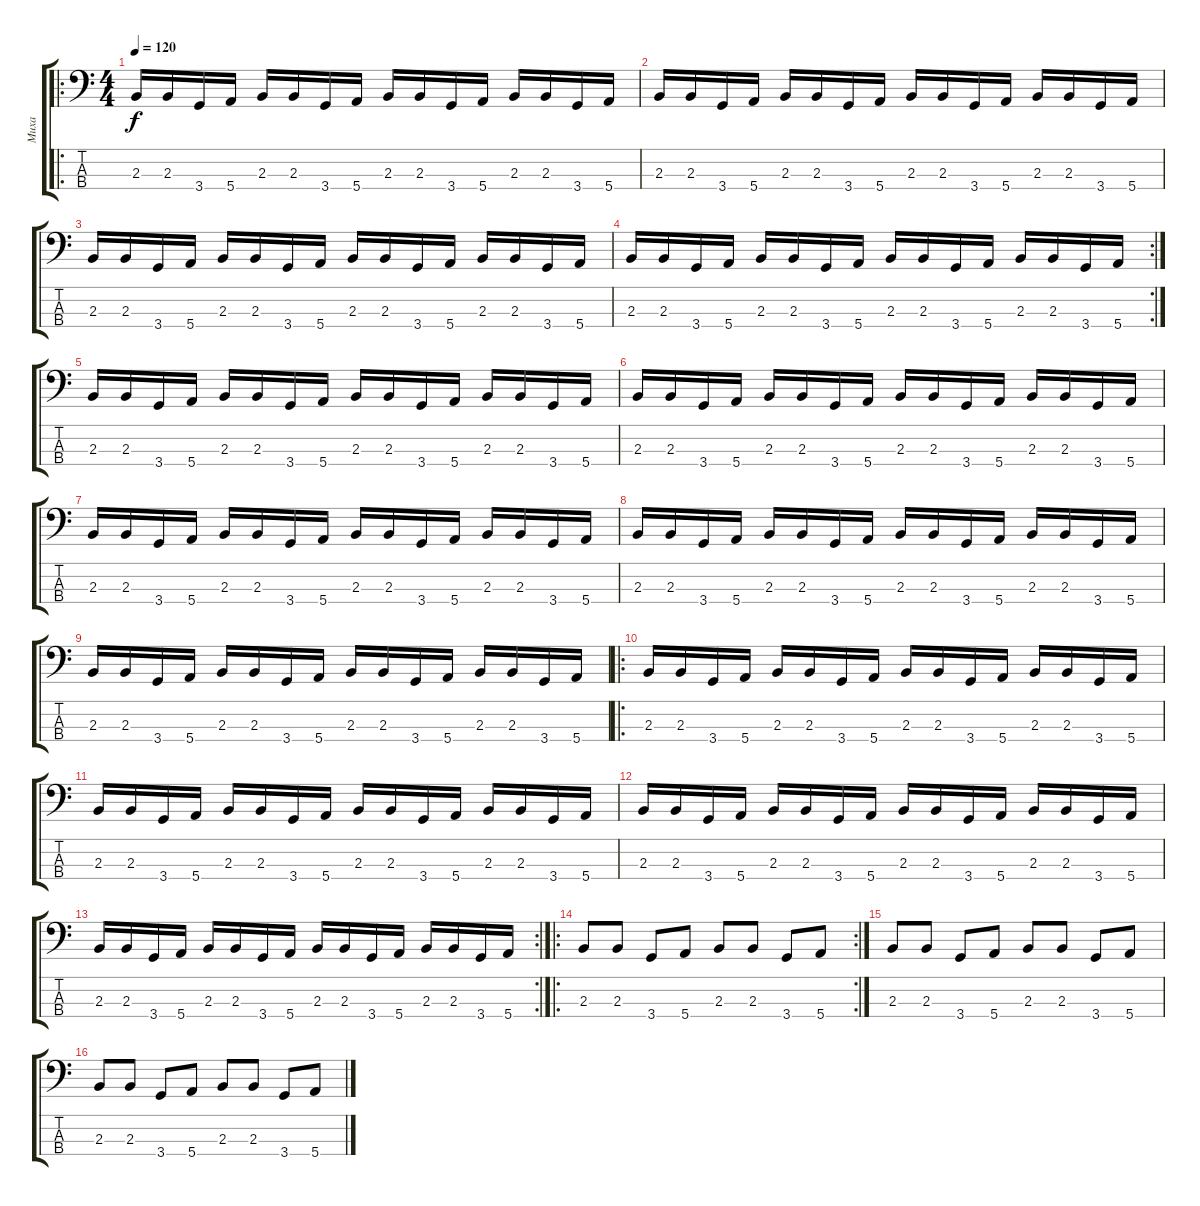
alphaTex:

\track ("Миха" "Миха") {solo instrument electricbassfinger}
\staff {score tabs}
\tuning (G2 D2 A1 E1) {hide}
\ro
\ts (4 4)
\tempo 120
\clef f4
\ks c
2.3.16{dy f} 2.3.16 3.4.16 5.4.16 2.3.16 2.3.16 3.4.16 5.4.16 2.3.16 2.3.16 3.4.16 5.4.16 2.3.16 2.3.16 3.4.16 5.4.16 |
2.3.16 2.3.16 3.4.16 5.4.16 2.3.16 2.3.16 3.4.16 5.4.16 2.3.16 2.3.16 3.4.16 5.4.16 2.3.16 2.3.16 3.4.16 5.4.16 |
2.3.16 2.3.16 3.4.16 5.4.16 2.3.16 2.3.16 3.4.16 5.4.16 2.3.16 2.3.16 3.4.16 5.4.16 2.3.16 2.3.16 3.4.16 5.4.16 |
\rc 2
2.3.16 2.3.16 3.4.16 5.4.16 2.3.16 2.3.16 3.4.16 5.4.16 2.3.16 2.3.16 3.4.16 5.4.16 2.3.16 2.3.16 3.4.16 5.4.16 |
2.3.16 2.3.16 3.4.16 5.4.16 2.3.16 2.3.16 3.4.16 5.4.16 2.3.16 2.3.16 3.4.16 5.4.16 2.3.16 2.3.16 3.4.16 5.4.16 |
2.3.16 2.3.16 3.4.16 5.4.16 2.3.16 2.3.16 3.4.16 5.4.16 2.3.16 2.3.16 3.4.16 5.4.16 2.3.16 2.3.16 3.4.16 5.4.16 |
2.3.16 2.3.16 3.4.16 5.4.16 2.3.16 2.3.16 3.4.16 5.4.16 2.3.16 2.3.16 3.4.16 5.4.16 2.3.16 2.3.16 3.4.16 5.4.16 |
2.3.16 2.3.16 3.4.16 5.4.16 2.3.16 2.3.16 3.4.16 5.4.16 2.3.16 2.3.16 3.4.16 5.4.16 2.3.16 2.3.16 3.4.16 5.4.16 |
2.3.16 2.3.16 3.4.16 5.4.16 2.3.16 2.3.16 3.4.16 5.4.16 2.3.16 2.3.16 3.4.16 5.4.16 2.3.16 2.3.16 3.4.16 5.4.16 |
\ro
2.3.16 2.3.16 3.4.16 5.4.16 2.3.16 2.3.16 3.4.16 5.4.16 2.3.16 2.3.16 3.4.16 5.4.16 2.3.16 2.3.16 3.4.16 5.4.16 |
2.3.16 2.3.16 3.4.16 5.4.16 2.3.16 2.3.16 3.4.16 5.4.16 2.3.16 2.3.16 3.4.16 5.4.16 2.3.16 2.3.16 3.4.16 5.4.16 |
2.3.16 2.3.16 3.4.16 5.4.16 2.3.16 2.3.16 3.4.16 5.4.16 2.3.16 2.3.16 3.4.16 5.4.16 2.3.16 2.3.16 3.4.16 5.4.16 |
\rc 2
2.3.16 2.3.16 3.4.16 5.4.16 2.3.16 2.3.16 3.4.16 5.4.16 2.3.16 2.3.16 3.4.16 5.4.16 2.3.16 2.3.16 3.4.16 5.4.16 |
\ro
\rc 2
2.3.8 2.3.8 3.4.8 5.4.8 2.3.8 2.3.8 3.4.8 5.4.8 |
2.3.8 2.3.8 3.4.8 5.4.8 2.3.8 2.3.8 3.4.8 5.4.8 |
2.3.8 2.3.8 3.4.8 5.4.8 2.3.8 2.3.8 3.4.8 5.4.8
